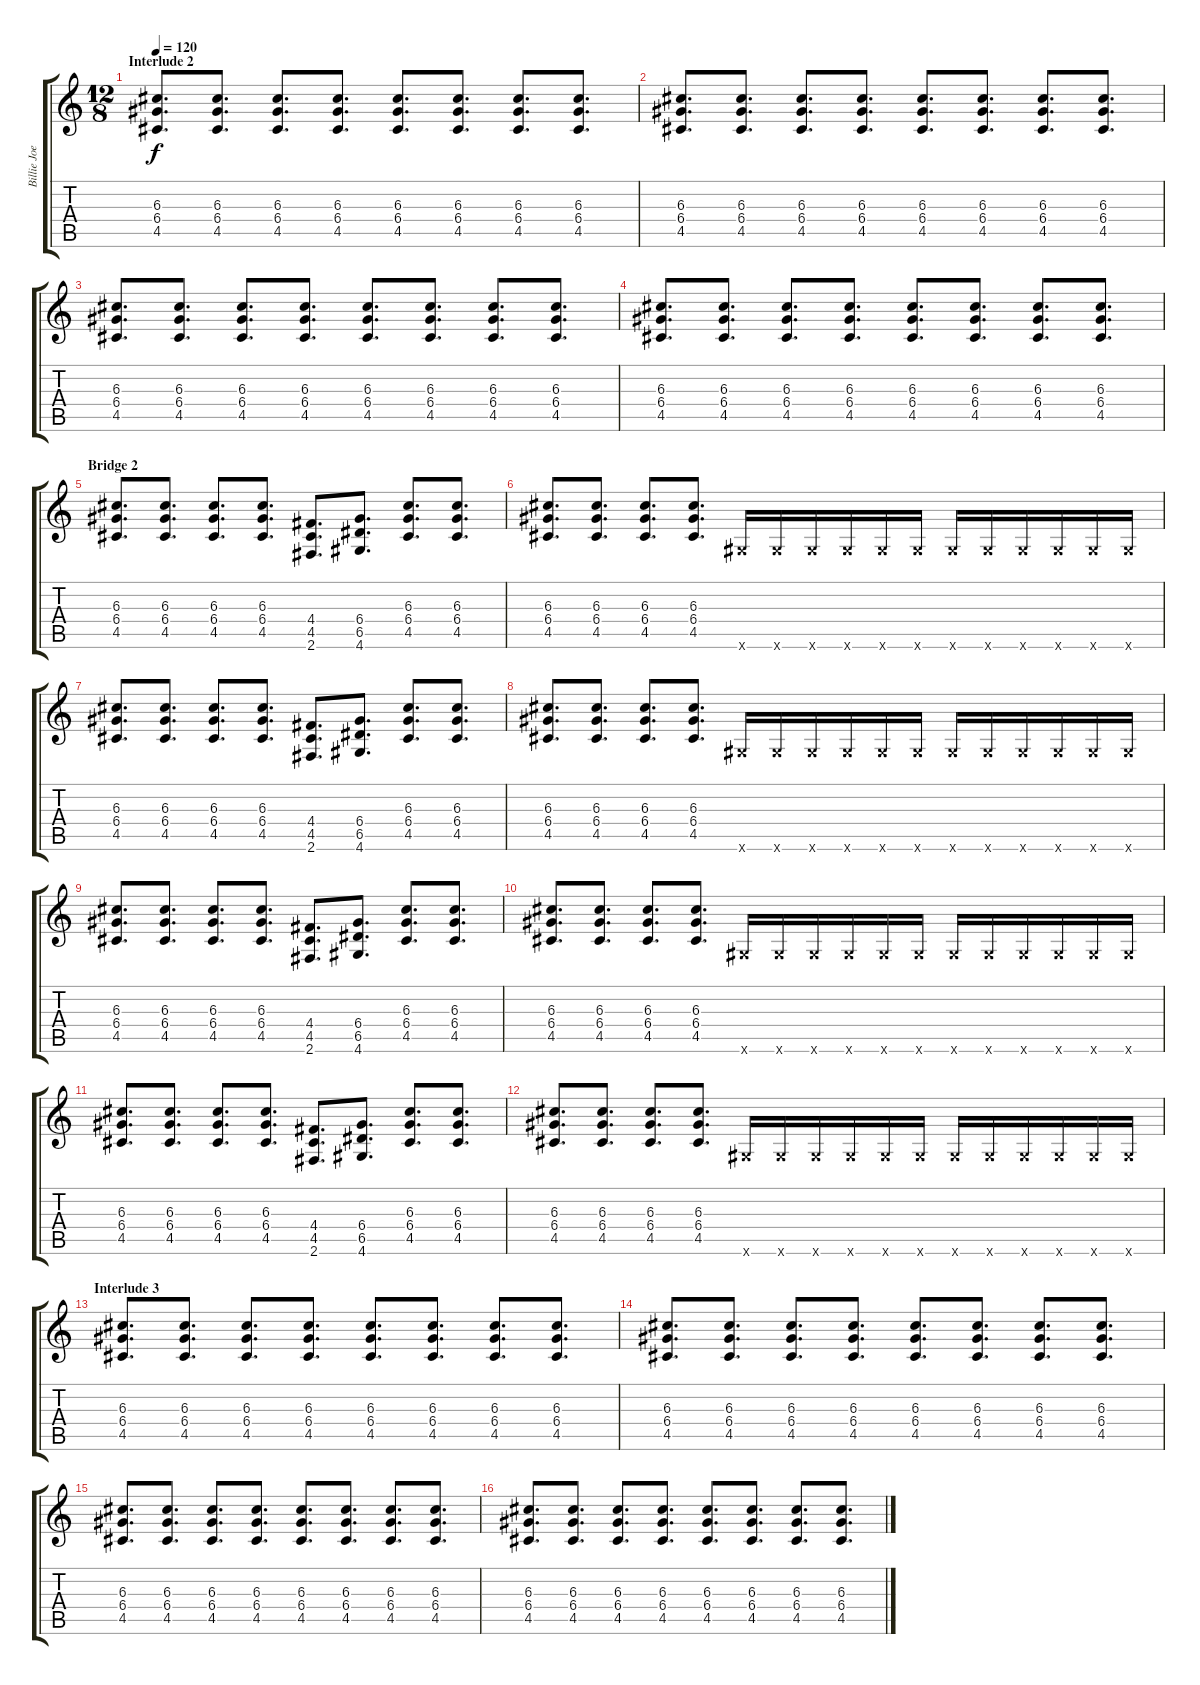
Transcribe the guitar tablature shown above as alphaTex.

\track ("Billie Joe Armstrong" "Billie Joe") {instrument distortionguitar}
\staff {score tabs}
\tuning (E4 B3 G3 D3 A2 E2) {hide}
\ts (12 8)
\section ("" "Interlude 2")
\tempo 120
\clef g2
\ks c
(6.3 6.4 4.5).8{d dy f} (6.3 6.4 4.5).8{d} (6.3 6.4 4.5).8{d} (6.3 6.4 4.5).8{d} (6.3 6.4 4.5).8{d} (6.3 6.4 4.5).8{d} (6.3 6.4 4.5).8{d} (6.3 6.4 4.5).8{d} |
(6.3 6.4 4.5).8{d} (6.3 6.4 4.5).8{d} (6.3 6.4 4.5).8{d} (6.3 6.4 4.5).8{d} (6.3 6.4 4.5).8{d} (6.3 6.4 4.5).8{d} (6.3 6.4 4.5).8{d} (6.3 6.4 4.5).8{d} |
(6.3 6.4 4.5).8{d} (6.3 6.4 4.5).8{d} (6.3 6.4 4.5).8{d} (6.3 6.4 4.5).8{d} (6.3 6.4 4.5).8{d} (6.3 6.4 4.5).8{d} (6.3 6.4 4.5).8{d} (6.3 6.4 4.5).8{d} |
(6.3 6.4 4.5).8{d} (6.3 6.4 4.5).8{d} (6.3 6.4 4.5).8{d} (6.3 6.4 4.5).8{d} (6.3 6.4 4.5).8{d} (6.3 6.4 4.5).8{d} (6.3 6.4 4.5).8{d} (6.3 6.4 4.5).8{d} |
\section ("" "Bridge 2")
(6.3 6.4 4.5).8{d} (6.3 6.4 4.5).8{d} (6.3 6.4 4.5).8{d} (6.3 6.4 4.5).8{d} (4.4 4.5 2.6).8{d} (6.4 6.5 4.6).8{d} (6.3 6.4 4.5).8{d} (6.3 6.4 4.5).8{d} |
(6.3 6.4 4.5).8{d} (6.3 6.4 4.5).8{d} (6.3 6.4 4.5).8{d} (6.3 6.4 4.5).8{d} 4.6{x}.16 4.6{x}.16 4.6{x}.16 4.6{x}.16 4.6{x}.16 4.6{x}.16 4.6{x}.16 4.6{x}.16 4.6{x}.16 4.6{x}.16 4.6{x}.16 4.6{x}.16 |
(6.3 6.4 4.5).8{d} (6.3 6.4 4.5).8{d} (6.3 6.4 4.5).8{d} (6.3 6.4 4.5).8{d} (4.4 4.5 2.6).8{d} (6.4 6.5 4.6).8{d} (6.3 6.4 4.5).8{d} (6.3 6.4 4.5).8{d} |
(6.3 6.4 4.5).8{d} (6.3 6.4 4.5).8{d} (6.3 6.4 4.5).8{d} (6.3 6.4 4.5).8{d} 4.6{x}.16 4.6{x}.16 4.6{x}.16 4.6{x}.16 4.6{x}.16 4.6{x}.16 4.6{x}.16 4.6{x}.16 4.6{x}.16 4.6{x}.16 4.6{x}.16 4.6{x}.16 |
(6.3 6.4 4.5).8{d} (6.3 6.4 4.5).8{d} (6.3 6.4 4.5).8{d} (6.3 6.4 4.5).8{d} (4.4 4.5 2.6).8{d} (6.4 6.5 4.6).8{d} (6.3 6.4 4.5).8{d} (6.3 6.4 4.5).8{d} |
(6.3 6.4 4.5).8{d} (6.3 6.4 4.5).8{d} (6.3 6.4 4.5).8{d} (6.3 6.4 4.5).8{d} 4.6{x}.16 4.6{x}.16 4.6{x}.16 4.6{x}.16 4.6{x}.16 4.6{x}.16 4.6{x}.16 4.6{x}.16 4.6{x}.16 4.6{x}.16 4.6{x}.16 4.6{x}.16 |
(6.3 6.4 4.5).8{d} (6.3 6.4 4.5).8{d} (6.3 6.4 4.5).8{d} (6.3 6.4 4.5).8{d} (4.4 4.5 2.6).8{d} (6.4 6.5 4.6).8{d} (6.3 6.4 4.5).8{d} (6.3 6.4 4.5).8{d} |
(6.3 6.4 4.5).8{d} (6.3 6.4 4.5).8{d} (6.3 6.4 4.5).8{d} (6.3 6.4 4.5).8{d} 4.6{x}.16 4.6{x}.16 4.6{x}.16 4.6{x}.16 4.6{x}.16 4.6{x}.16 4.6{x}.16 4.6{x}.16 4.6{x}.16 4.6{x}.16 4.6{x}.16 4.6{x}.16 |
\section ("" "Interlude 3")
(6.3 6.4 4.5).8{d} (6.3 6.4 4.5).8{d} (6.3 6.4 4.5).8{d} (6.3 6.4 4.5).8{d} (6.3 6.4 4.5).8{d} (6.3 6.4 4.5).8{d} (6.3 6.4 4.5).8{d} (6.3 6.4 4.5).8{d} |
(6.3 6.4 4.5).8{d} (6.3 6.4 4.5).8{d} (6.3 6.4 4.5).8{d} (6.3 6.4 4.5).8{d} (6.3 6.4 4.5).8{d} (6.3 6.4 4.5).8{d} (6.3 6.4 4.5).8{d} (6.3 6.4 4.5).8{d} |
(6.3 6.4 4.5).8{d} (6.3 6.4 4.5).8{d} (6.3 6.4 4.5).8{d} (6.3 6.4 4.5).8{d} (6.3 6.4 4.5).8{d} (6.3 6.4 4.5).8{d} (6.3 6.4 4.5).8{d} (6.3 6.4 4.5).8{d} |
(6.3 6.4 4.5).8{d} (6.3 6.4 4.5).8{d} (6.3 6.4 4.5).8{d} (6.3 6.4 4.5).8{d} (6.3 6.4 4.5).8{d} (6.3 6.4 4.5).8{d} (6.3 6.4 4.5).8{d} (6.3 6.4 4.5).8{d}
